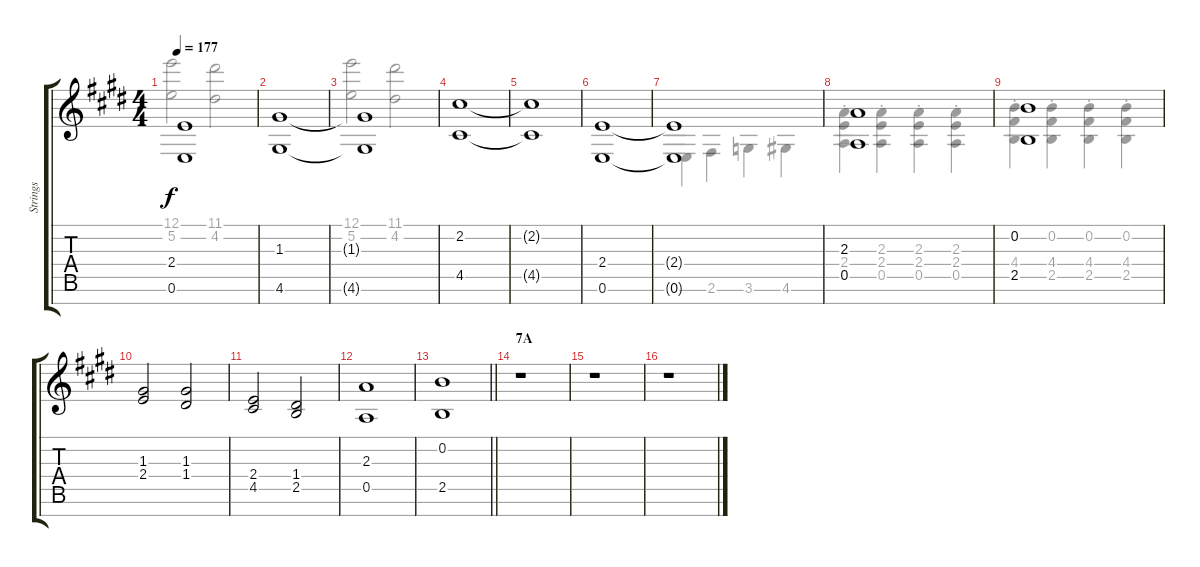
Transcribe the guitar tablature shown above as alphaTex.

\track ("Strings" "Strings") {instrument stringensemble1}
\staff {score tabs}
\tuning (E5 B4 G4 D4 A3 E3 B2) {hide}
\voice
\ts (4 4)
\tempo 177
\clef g2
\ks e
(2.4{t} 0.6{t}).1{dy f} |
(1.3 4.6).1 |
(1.3{t} 4.6{t}).1 |
(2.2 4.5).1 |
(2.2{t} 4.5{t}).1 |
(2.4 0.6).1 |
(2.4{t} 0.6{t}).1 |
(2.3 0.5).1 |
(0.2 2.5).1 |
(1.3 2.4).2 (1.3 1.4).2 |
(2.4 4.5).2 (1.4 2.5).2 |
(2.3 0.5).1 |
\barLineRight lightlight
(0.2 2.5).1 |
\section ("" "7A")
r.1 |
r.1 |
r.1
\voice
\clef g2
\ottava regular
\simile none
\ks e
(12.1 5.2).2{dy f} (11.1 4.2).2 |
|
(12.1 5.2).2 (11.1 4.2).2 |
|
|
|
0.6.4 2.6.4 3.6.4 4.6.4 |
(2.3{st} 2.4{st} 0.5{st}).4 (2.3{st} 2.4{st} 0.5{st}).4 (2.3{st} 2.4{st} 0.5{st}).4 (2.3{st} 2.4{st} 0.5{st}).4 |
(0.2{st} 4.4{st} 2.5{st}).4 (0.2{st} 4.4{st} 2.5{st}).4 (0.2{st} 4.4{st} 2.5{st}).4 (0.2{st} 4.4{st} 2.5{st}).4 |
|
|
|
\barLineRight lightlight
|
|
|
